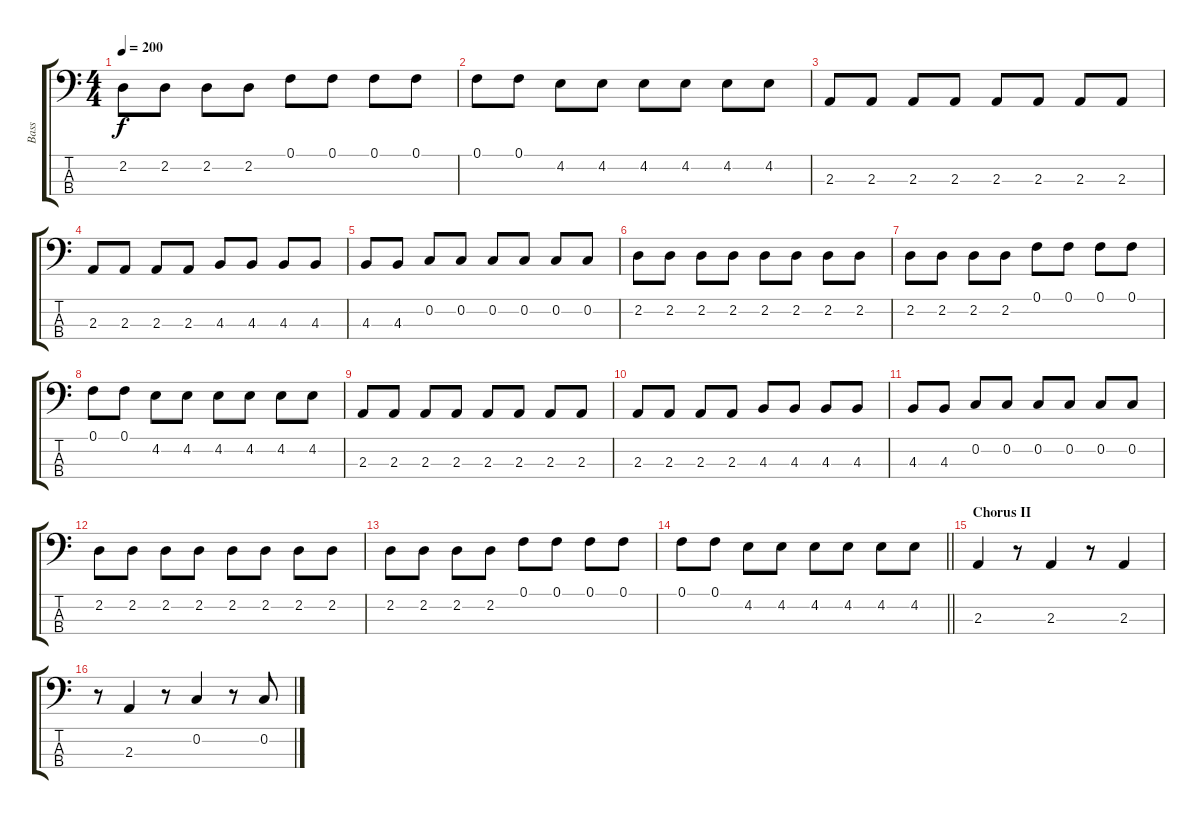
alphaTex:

\track ("Bass" "Bass") {instrument electricbassfinger}
\staff {score tabs}
\tuning (F2 C2 G1 D1) {hide}
\ts (4 4)
\tempo 200
\clef f4
\ks c
2.2.8{dy f} 2.2.8 2.2.8 2.2.8 0.1.8 0.1.8 0.1.8 0.1.8 |
0.1.8 0.1.8 4.2.8 4.2.8 4.2.8 4.2.8 4.2.8 4.2.8 |
2.3.8 2.3.8 2.3.8 2.3.8 2.3.8 2.3.8 2.3.8 2.3.8 |
2.3.8 2.3.8 2.3.8 2.3.8 4.3.8 4.3.8 4.3.8 4.3.8 |
4.3.8 4.3.8 0.2.8 0.2.8 0.2.8 0.2.8 0.2.8 0.2.8 |
2.2.8 2.2.8 2.2.8 2.2.8 2.2.8 2.2.8 2.2.8 2.2.8 |
2.2.8 2.2.8 2.2.8 2.2.8 0.1.8 0.1.8 0.1.8 0.1.8 |
0.1.8 0.1.8 4.2.8 4.2.8 4.2.8 4.2.8 4.2.8 4.2.8 |
2.3.8 2.3.8 2.3.8 2.3.8 2.3.8 2.3.8 2.3.8 2.3.8 |
2.3.8 2.3.8 2.3.8 2.3.8 4.3.8 4.3.8 4.3.8 4.3.8 |
4.3.8 4.3.8 0.2.8 0.2.8 0.2.8 0.2.8 0.2.8 0.2.8 |
2.2.8 2.2.8 2.2.8 2.2.8 2.2.8 2.2.8 2.2.8 2.2.8 |
2.2.8 2.2.8 2.2.8 2.2.8 0.1.8 0.1.8 0.1.8 0.1.8 |
\barLineRight lightlight
0.1.8 0.1.8 4.2.8 4.2.8 4.2.8 4.2.8 4.2.8 4.2.8 |
\section ("" "Chorus II")
2.3.4 r.8 2.3.4 r.8 2.3.4 |
r.8 2.3.4 r.8 0.2.4 r.8 0.2.8
